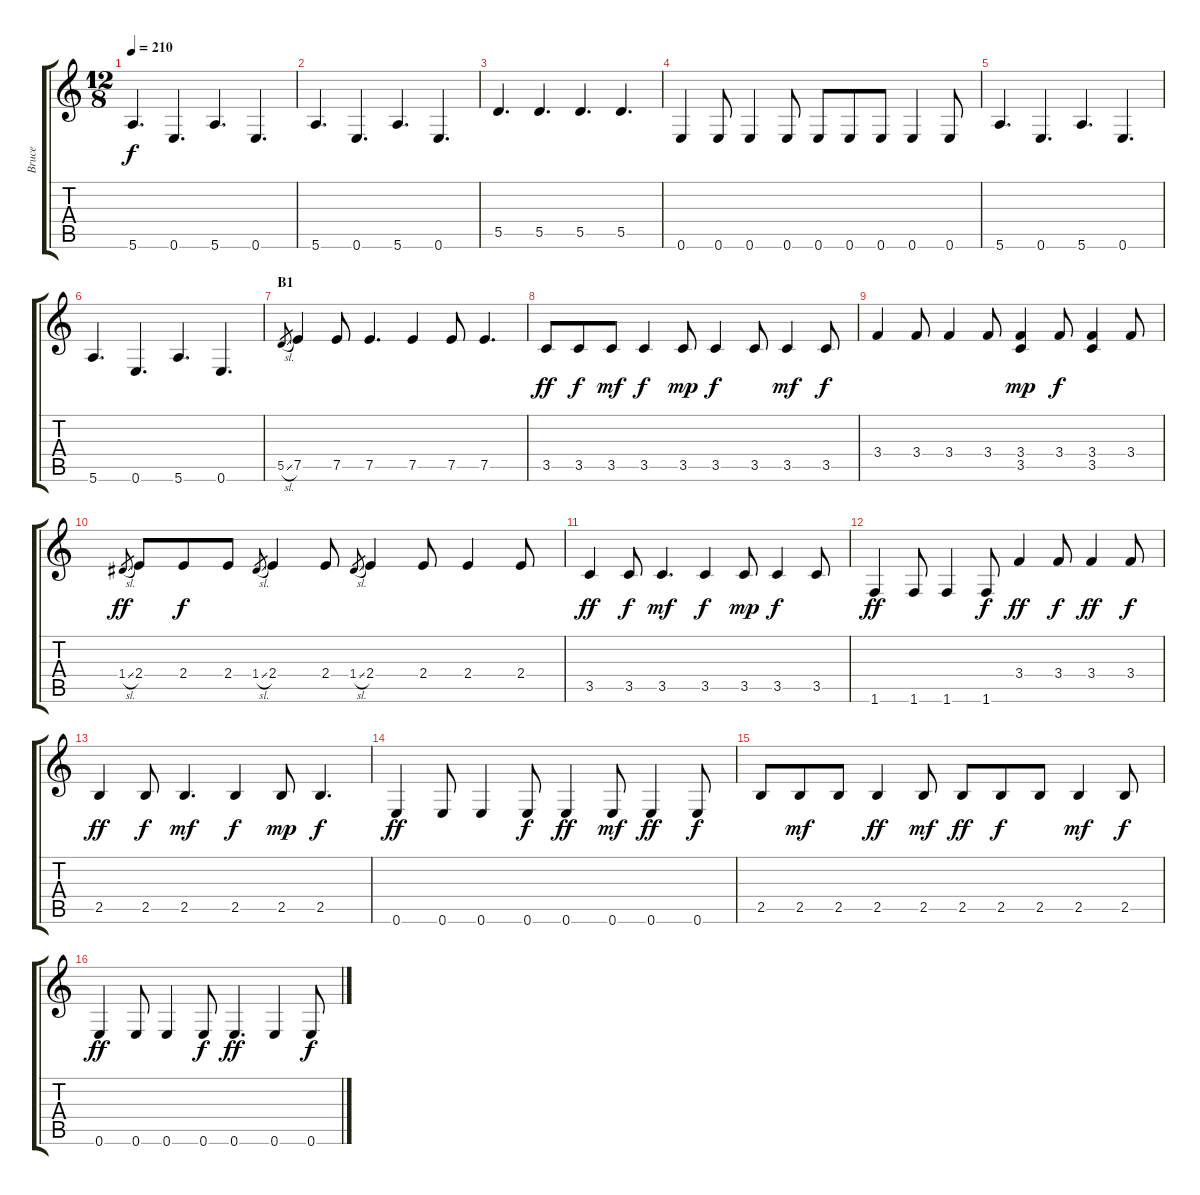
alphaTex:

\track ("Bruce" "Bruce") {instrument electricguitarmuted}
\staff {score tabs}
\tuning (E4 B3 G3 D3 A2 E2) {hide}
\ts (12 8)
\tempo 210
\clef g2
\ks c
5.6.4{d dy f} 0.6.4{d} 5.6.4{d} 0.6.4{d} |
5.6.4{d} 0.6.4{d} 5.6.4{d} 0.6.4{d} |
5.5.4{d} 5.5.4{d} 5.5.4{d} 5.5.4{d} |
0.6.4 0.6.8 0.6.4 0.6.8 0.6.8 0.6.8 0.6.8 0.6.4 0.6.8 |
5.6.4{d} 0.6.4{d} 5.6.4{d} 0.6.4{d} |
5.6.4{d} 0.6.4{d} 5.6.4{d} 0.6.4{d} |
\section ("" "B1")
5.5{sl}.8{gr} 7.5.4{volume 16} 7.5.8 7.5.4{d} 7.5.4 7.5.8 7.5.4{d} |
3.5.8{dy ff} 3.5.8{dy f} 3.5.8{dy mf} 3.5.4{dy f} 3.5.8{dy mp} 3.5.4{dy f} 3.5.8 3.5.4{dy mf} 3.5.8{dy f} |
3.4.4 3.4.8 3.4.4 3.4.8 (3.4 3.5).4{dy mp} 3.4.8{dy f} (3.4 3.5).4 3.4.8 |
1.4{sl}.8{gr dy ff} 2.4.8 2.4.8{dy f} 2.4.8 1.4{sl}.8{gr} 2.4.4 2.4.8 1.4{sl}.8{gr} 2.4.4 2.4.8 2.4.4 2.4.8 |
3.5.4{dy ff} 3.5.8{dy f} 3.5.4{d dy mf} 3.5.4{dy f} 3.5.8{dy mp} 3.5.4{dy f} 3.5.8 |
1.6.4{dy ff} 1.6.8 1.6.4 1.6.8{dy f} 3.4.4{dy ff} 3.4.8{dy f} 3.4.4{dy ff} 3.4.8{dy f} |
2.5.4{dy ff} 2.5.8{dy f} 2.5.4{d dy mf} 2.5.4{dy f} 2.5.8{dy mp} 2.5.4{d dy f} |
0.6.4{dy ff} 0.6.8 0.6.4 0.6.8{dy f} 0.6.4{dy ff} 0.6.8{dy mf} 0.6.4{dy ff} 0.6.8{dy f} |
2.5.8 2.5.8{dy mf} 2.5.8 2.5.4{dy ff} 2.5.8{dy mf} 2.5.8{dy ff} 2.5.8{dy f} 2.5.8 2.5.4{dy mf} 2.5.8{dy f} |
0.6.4{dy ff} 0.6.8 0.6.4 0.6.8{dy f} 0.6.4{d dy ff} 0.6.4 0.6.8{dy f}
